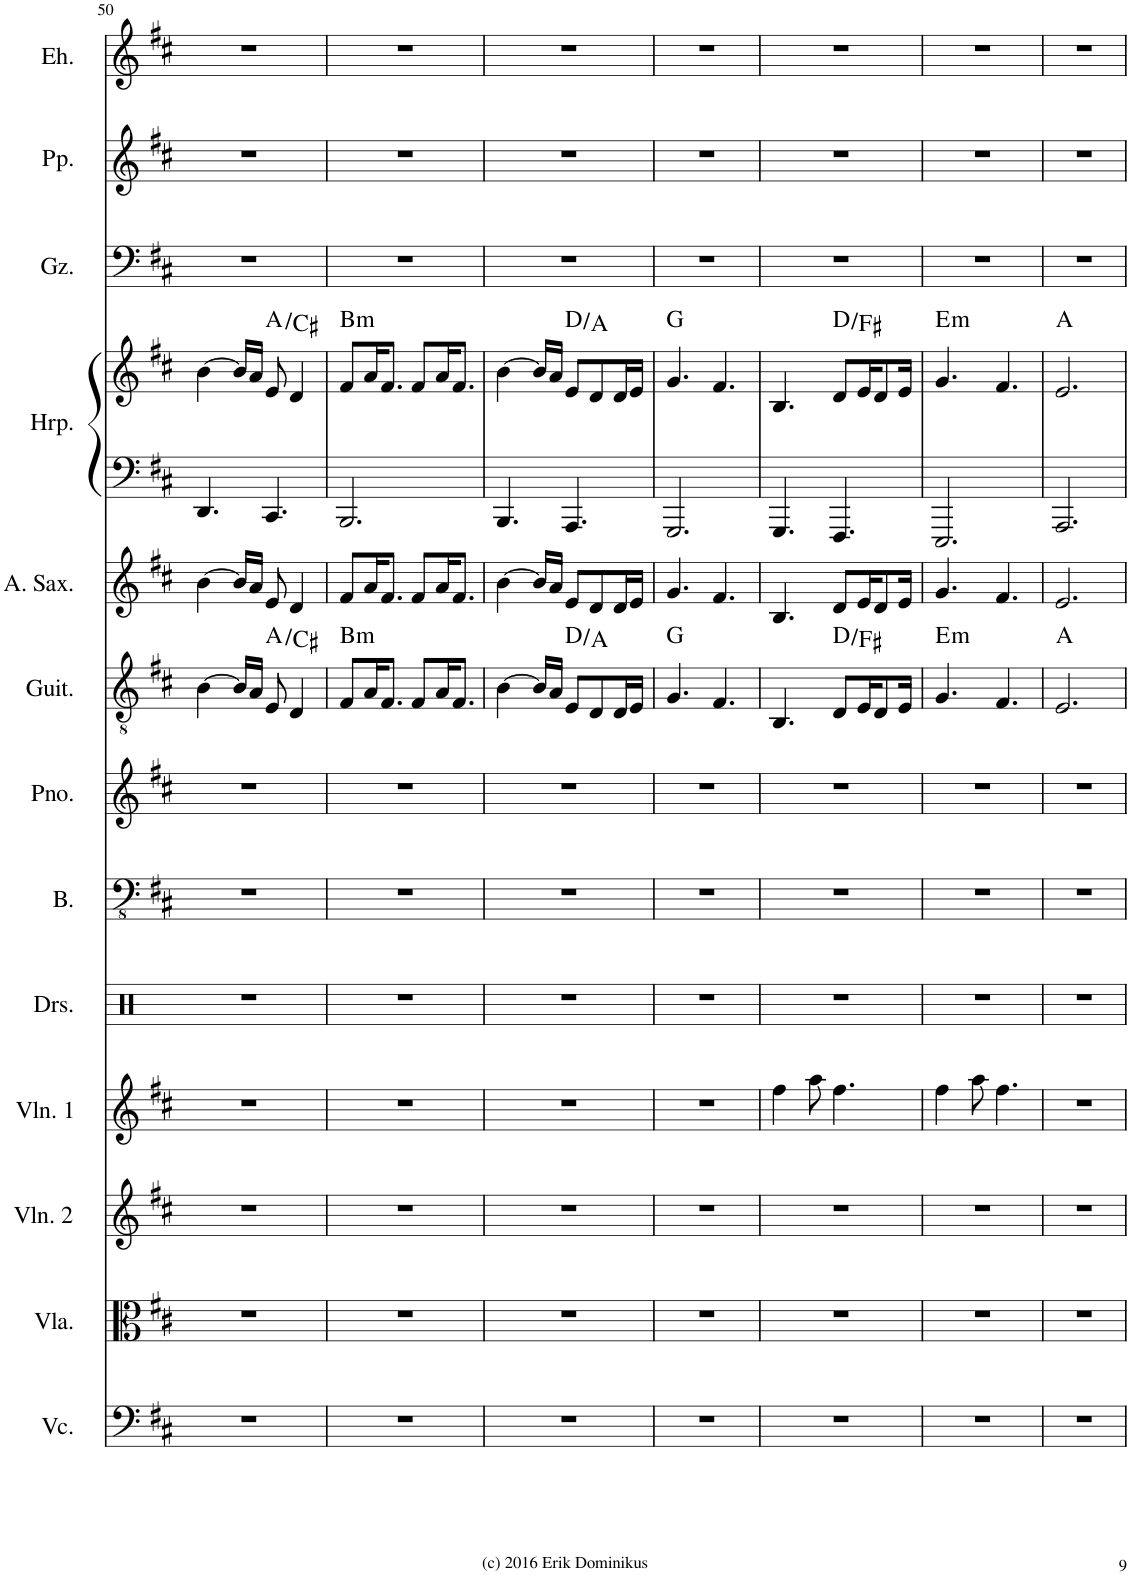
**kern	**kern	**kern	**kern	**kern	**kern	**kern	**kern	**harte	**kern	**kern	**kern	**harte	**kern	**kern	**kern
*part13	*part12	*part11	*part10	*part9	*part8	*part7	*part6	*part6	*part5	*part4	*part4	*part4	*part3	*part2	*part1
*staff14	*staff13	*staff12	*staff11	*staff10	*staff9	*staff8	*staff7	*	*staff6	*staff5	*staff4	*	*staff3	*staff2	*staff1
*I"Violoncello	*I"Viola	*I"Violin 2	*I"Violin 1	*I"Drumset	*I"Bass	*I"Piano	*I"Acoustic Guitar	*	*I"Alto Saxophone	*I"Harp	*	*	*I"Gu zheng	*I"Pi pa	*I"Er hu
*I'Vc.	*I'Vla.	*I'Vln. 2	*I'Vln. 1	*I'Drs.	*I'B.	*I'Pno.	*I'Guit.	*	*I'A. Sax.	*I'Hrp.	*	*	*I'Gz.	*I'Pp.	*I'Eh.
!!LO:PB:g=z
*clefF4	*clefC3	*clefG2	*clefG2	*clefX	*clefFv4	*clefG2	*clefGv2	*	*clefG2	*clefF4	*clefG2	*	*clefF4	*clefG2	*clefG2
*	*	*	*	*	*	*	*	*	*ITrd5c9	*	*	*	*	*	*
*k[f#c#]	*k[f#c#]	*k[f#c#]	*k[f#c#]	*k[]	*k[f#c#]	*k[f#c#]	*k[f#c#]	*	*k[f#c#]	*k[f#c#]	*k[f#c#]	*	*k[f#c#]	*k[f#c#]	*k[f#c#]
*M6/8	*M6/8	*M6/8	*M6/8	*M6/8	*M6/8	*M6/8	*M6/8	*	*M6/8	*M6/8	*M6/8	*	*M6/8	*M6/8	*M6/8
=50	=50	=50	=50	=50	=50	=50	=50	=50	=50	=50	=50	=50	=50	=50	=50
2.r	2.r	2.r	2.r	2.r	2.r	2.r	[4B\	.	[4b\	4.DD/	[4b\	.	2.r	2.r	2.r
.	.	.	.	.	.	.	16B/LL]	.	16b/LL]	.	16b/LL]	.	.	.	.
.	.	.	.	.	.	.	16A/JJ	.	16a/JJ	.	16a/JJ	.	.	.	.
.	.	.	.	.	.	.	8E/	A:maj/3	8e/	4.CC#/	8e/	A:maj/3	.	.	.
.	.	.	.	.	.	.	4D/	.	4d/	.	4d/	.	.	.	.
=51	=51	=51	=51	=51	=51	=51	=51	=51	=51	=51	=51	=51	=51	=51	=51
!	!	!	!	!	!	!	!	!LO:H:kt=m	!	!	!	!LO:H:kt=m	!	!	!
2.r	2.r	2.r	2.r	2.r	2.r	2.r	8F#/L	B:min	8f#/L	2.BBB/	8f#/L	B:min	2.r	2.r	2.r
.	.	.	.	.	.	.	16A/K	.	16a/K	.	16a/K	.	.	.	.
.	.	.	.	.	.	.	8.F#/J	.	8.f#/J	.	8.f#/J	.	.	.	.
.	.	.	.	.	.	.	8F#/L	.	8f#/L	.	8f#/L	.	.	.	.
.	.	.	.	.	.	.	16A/K	.	16a/K	.	16a/K	.	.	.	.
.	.	.	.	.	.	.	8.F#/J	.	8.f#/J	.	8.f#/J	.	.	.	.
=52	=52	=52	=52	=52	=52	=52	=52	=52	=52	=52	=52	=52	=52	=52	=52
2.r	2.r	2.r	2.r	2.r	2.r	2.r	[4B\	.	[4b\	4.BBB/	[4b\	.	2.r	2.r	2.r
.	.	.	.	.	.	.	16B/LL]	.	16b/LL]	.	16b/LL]	.	.	.	.
.	.	.	.	.	.	.	16A/JJ	.	16a/JJ	.	16a/JJ	.	.	.	.
.	.	.	.	.	.	.	8E/L	D:maj/5	8e/L	4.AAA/	8e/L	D:maj/5	.	.	.
.	.	.	.	.	.	.	8D/	.	8d/	.	8d/	.	.	.	.
.	.	.	.	.	.	.	16D/L	.	16d/L	.	16d/L	.	.	.	.
.	.	.	.	.	.	.	16E/JJ	.	16e/JJ	.	16e/JJ	.	.	.	.
=53	=53	=53	=53	=53	=53	=53	=53	=53	=53	=53	=53	=53	=53	=53	=53
2.r	2.r	2.r	2.r	2.r	2.r	2.r	4.G/	G:maj	4.g/	2.GGG/	4.g/	G:maj	2.r	2.r	2.r
.	.	.	.	.	.	.	4.F#/	.	4.f#/	.	4.f#/	.	.	.	.
=54	=54	=54	=54	=54	=54	=54	=54	=54	=54	=54	=54	=54	=54	=54	=54
2.r	2.r	2.r	4ff#\	2.r	2.r	2.r	4.BB/	.	4.B/	4.GGG/	4.B/	.	2.r	2.r	2.r
.	.	.	8aa\	.	.	.	.	.	.	.	.	.	.	.	.
.	.	.	4.ff#\	.	.	.	8D/L	D:maj/3	8d/L	4.FFF#/	8d/L	D:maj/3	.	.	.
.	.	.	.	.	.	.	16E/K	.	16e/K	.	16e/K	.	.	.	.
.	.	.	.	.	.	.	8D/	.	8d/	.	8d/	.	.	.	.
.	.	.	.	.	.	.	16E/Jk	.	16e/Jk	.	16e/Jk	.	.	.	.
=55	=55	=55	=55	=55	=55	=55	=55	=55	=55	=55	=55	=55	=55	=55	=55
!	!	!	!	!	!	!	!	!LO:H:kt=m	!	!	!	!LO:H:kt=m	!	!	!
2.r	2.r	2.r	4ff#\	2.r	2.r	2.r	4.G/	E:min	4.g/	2.EEE/	4.g/	E:min	2.r	2.r	2.r
.	.	.	8aa\	.	.	.	.	.	.	.	.	.	.	.	.
.	.	.	4.ff#\	.	.	.	4.F#/	.	4.f#/	.	4.f#/	.	.	.	.
=56	=56	=56	=56	=56	=56	=56	=56	=56	=56	=56	=56	=56	=56	=56	=56
2.r	2.r	2.r	2.r	2.r	2.r	2.r	2.E/	A:maj	2.e/	2.AAA/	2.e/	A:maj	2.r	2.r	2.r
=	=	=	=	=	=	=	=	=	=	=	=	=	=	=	=
*-	*-	*-	*-	*-	*-	*-	*-	*-	*-	*-	*-	*-	*-	*-	*-
